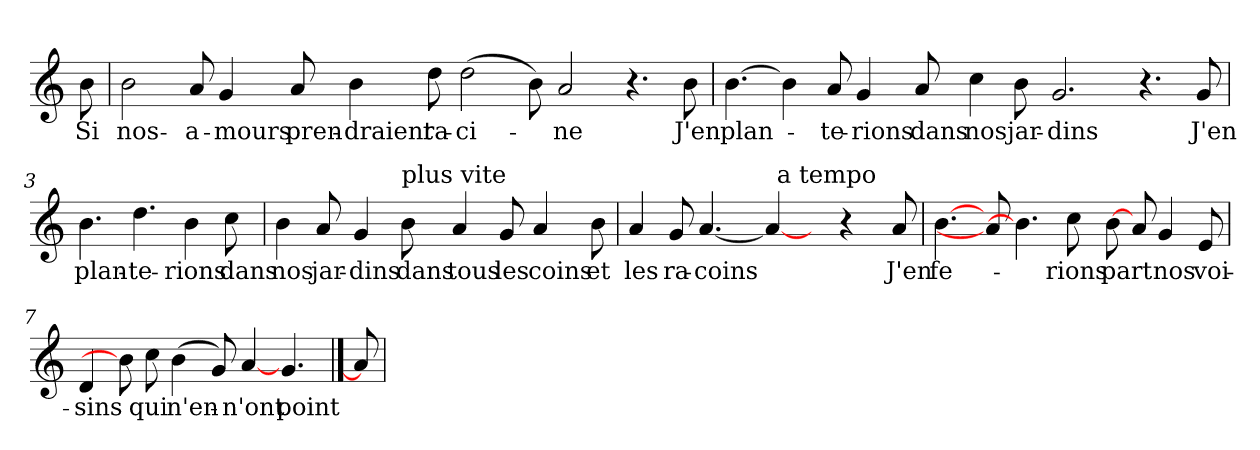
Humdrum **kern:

**kern	**text
*part1	*part1
*staff1	*staff1
*clefG2	*
*k[]	*
*C:	*
=	=
!	!LO:LY:b
8b\	Si
=1	=1
!	!LO:LY:b
2b\	nos-
!	!LO:LY:b
8a/	-a-
!	!LO:LY:b
4g/	-mours
!	!LO:LY:b
8a/	pren-
!	!LO:LY:b
4b\	-draient
!	!LO:LY:b
8dd\	ra-
!	!LO:LY:b
(>2dd\	-ci-
8b\)	.
!	!LO:LY:b
2a/	-ne
4.r	.
!	!LO:LY:b
8b\	J'en
=2	=2
!	!LO:LY:b
[4.b\	plan-
4b\]	.
!	!LO:LY:b
8a/	-te-
!	!LO:LY:b
4g/	-rions
!	!LO:LY:b
8a/	dans
!	!LO:LY:b
4cc\	nos
!	!LO:LY:b
8b\	jar-
!	!LO:LY:b
2.g/	-dins
4.r	.
!	!LO:LY:b
8g/	J'en
!!LO:LB:g=z
=3	=3
!	!LO:LY:b
4.b\	plan-
!	!LO:LY:b
4.dd\	-te-
!	!LO:LY:b
4b\	-rions
!	!LO:LY:b
8cc\	dans
=4	=4
!	!LO:LY:b
4b\	nos
!	!LO:LY:b
8a/	jar-
!	!LO:LY:b
4g/	-dins
!LO:TX:a:t=plus vite	!
!	!LO:LY:b
8b\	dans
!	!LO:LY:b
4a/	tous
!	!LO:LY:b
8g/	les
!	!LO:LY:b
4a/	coins
!	!LO:LY:b
8b\	et
=5	=5
!	!LO:LY:b
*^	*
4a/	2ryy	les
!	!	!LO:LY:b
8g/	.	ra-
!	!	!LO:LY:b
[4.a/	.	-coins
.	4ryy	.
4a/_	32ryy	.
!	!LO:TX:a:t=a tempo	!
.	2ryy	.
8ryy	.	.
4r	.	.
.	8..ryy	.
!	!	!LO:LY:b
8a/	.	J'en
!!LO:LB:g=z	!!
=6	=6	=6
!	!	!LO:LY:b
*v	*v	*
[4.b\	fe-
8a/]	.
4.b\]	.
!	!LO:LY:b
8cc\	-rions
!	!LO:LY:b
[8b\	part
8a/	.
!	!LO:LY:b
4g/	nos
!	!LO:LY:b
8e/	voi-
=7	=7
!	!LO:LY:b
4d/	-sins
8b\]	.
!	!LO:LY:b
8cc\	qui
!	!LO:LY:b
(>4b\	n'en-
8g/)	.
!	!LO:LY:b
[4a/	-n'ont
!	!LO:LY:b
4.g/	point
==8	==8
8a/]	.
=	=
*-	*-
